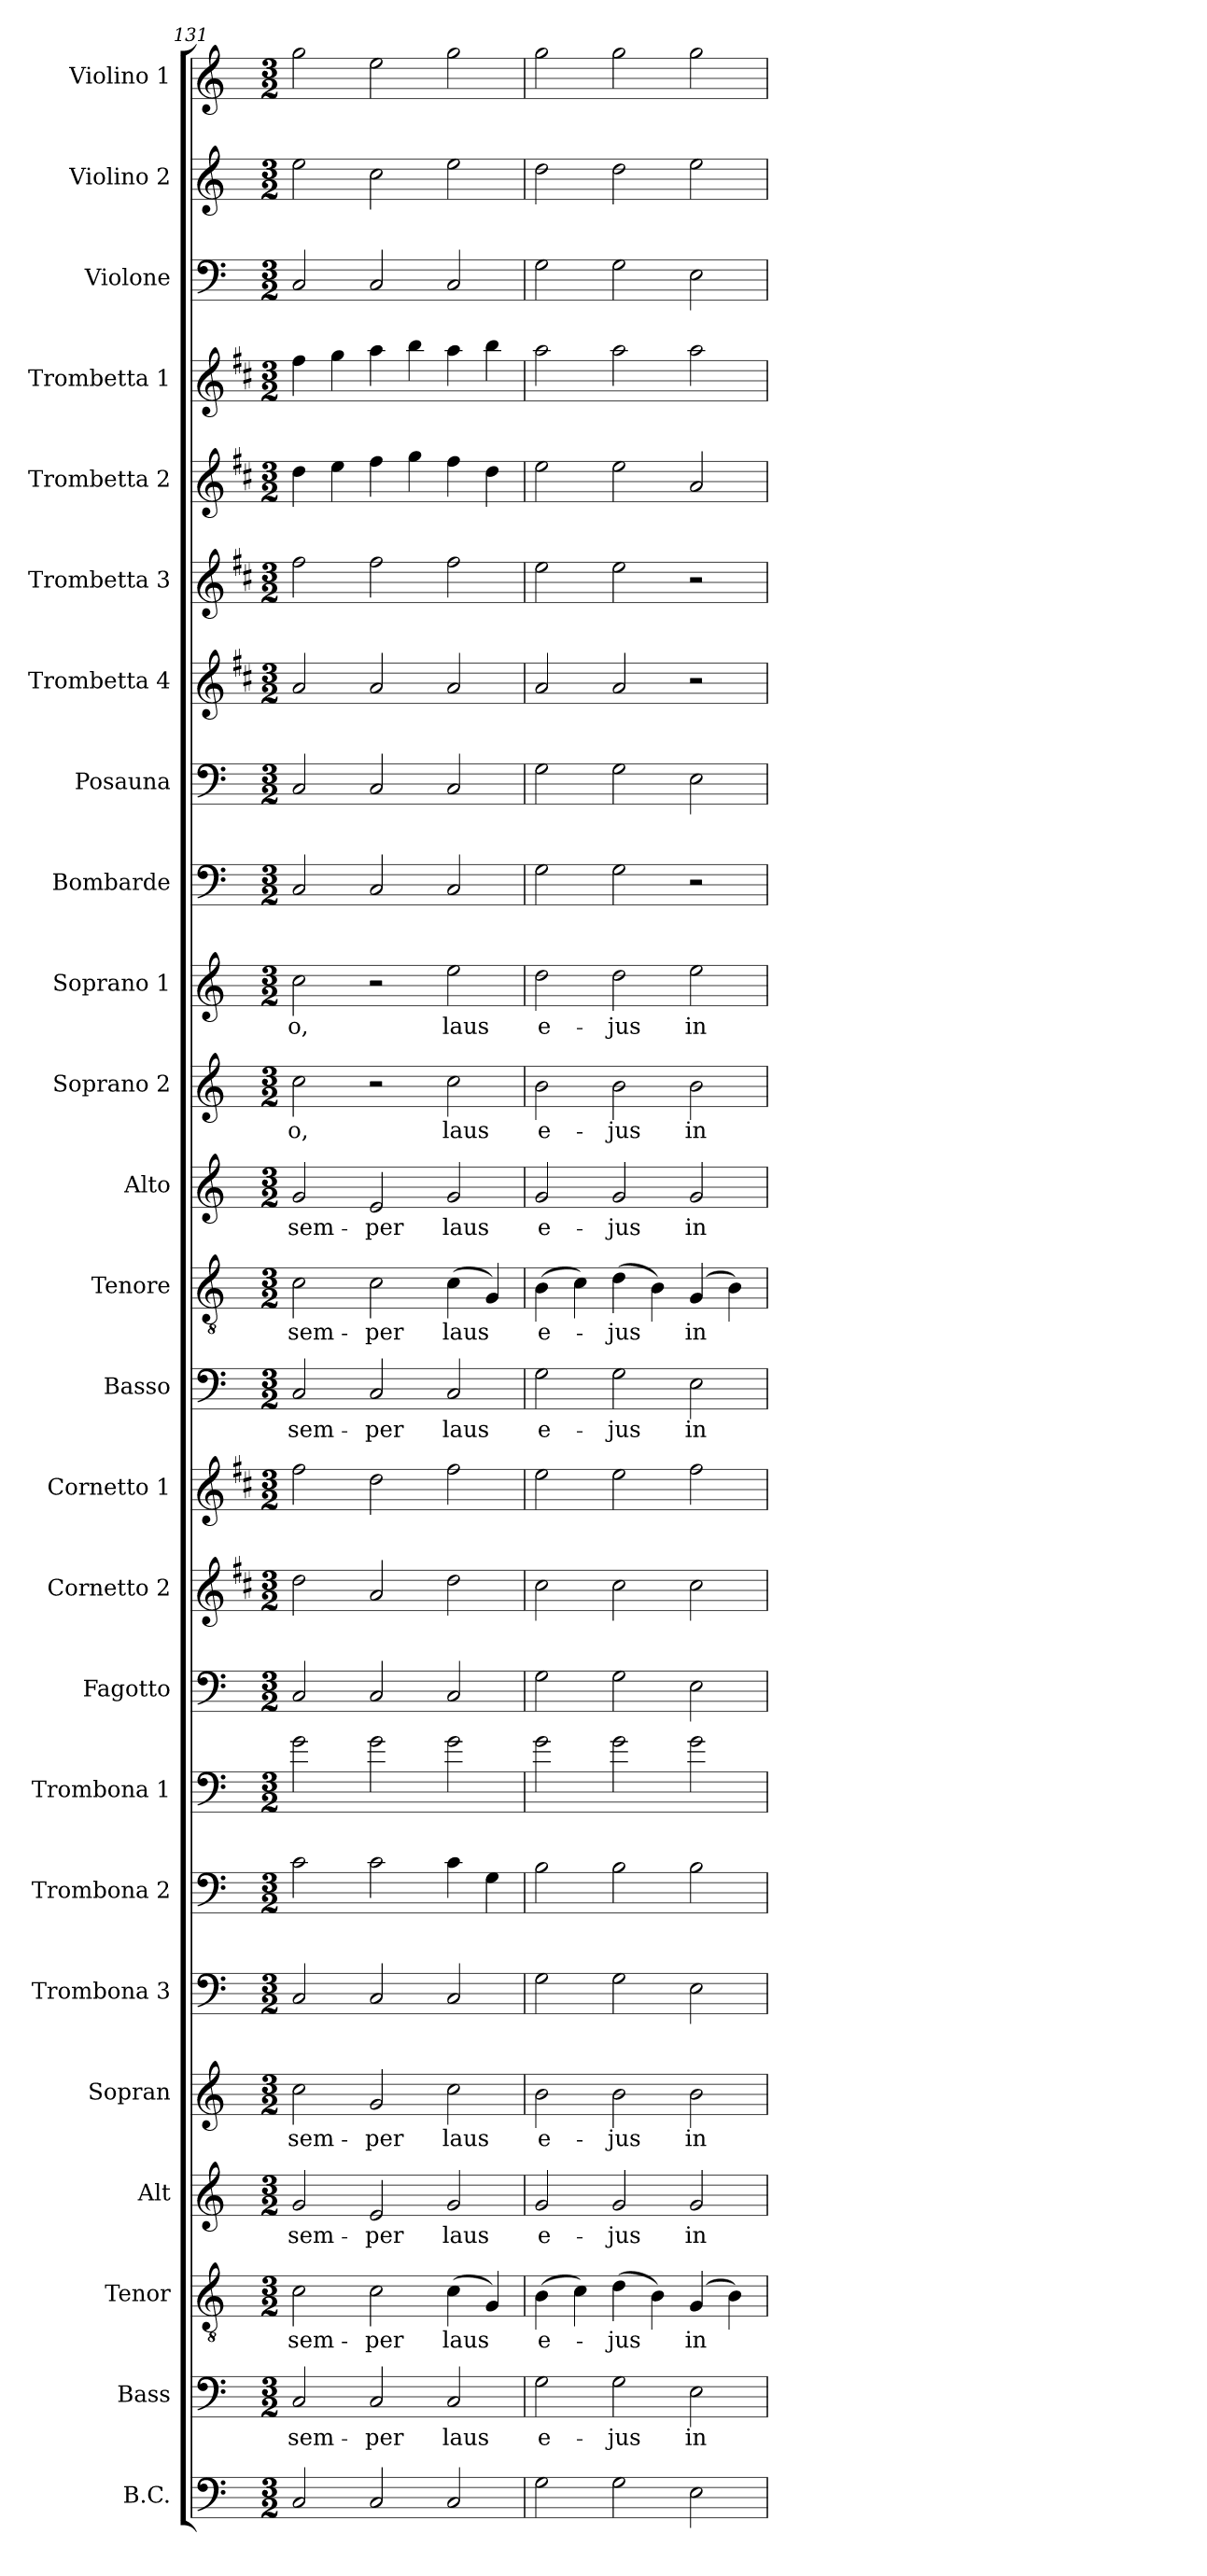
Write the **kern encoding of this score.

**kern	**kern	**text	**kern	**text	**kern	**text	**kern	**text	**kern	**kern	**kern	**kern	**kern	**kern	**kern	**text	**kern	**text	**kern	**text	**kern	**text	**kern	**text	**kern	**kern	**kern	**kern	**kern	**kern	**kern	**kern	**kern
*part25	*part24	*part24	*part23	*part23	*part22	*part22	*part21	*part21	*part20	*part19	*part18	*part17	*part16	*part15	*part14	*part14	*part13	*part13	*part12	*part12	*part11	*part11	*part10	*part10	*part9	*part8	*part7	*part6	*part5	*part4	*part3	*part2	*part1
*staff25	*staff24	*staff24	*staff23	*staff23	*staff22	*staff22	*staff21	*staff21	*staff20	*staff19	*staff18	*staff17	*staff16	*staff15	*staff14	*staff14	*staff13	*staff13	*staff12	*staff12	*staff11	*staff11	*staff10	*staff10	*staff9	*staff8	*staff7	*staff6	*staff5	*staff4	*staff3	*staff2	*staff1
*I"B.C.	*I"Bass	*	*I"Tenor	*	*I"Alt	*	*I"Sopran	*	*I"Trombona 3	*I"Trombona 2	*I"Trombona 1	*I"Fagotto	*I"Cornetto 2	*I"Cornetto 1	*I"Basso	*	*I"Tenore	*	*I"Alto	*	*I"Soprano 2	*	*I"Soprano 1	*	*I"Bombarde	*I"Posauna	*I"Trombetta 4	*I"Trombetta 3	*I"Trombetta 2	*I"Trombetta 1	*I"Violone	*I"Violino 2	*I"Violino 1
*I'B.C.	*I'B.	*	*I'T.	*	*I'A.	*	*I'S.	*	*I'Tbn. 2	*I'Tbn. 2	*I'Tbn. 1	*I'Fag.	*I'Cor. 2	*I'Cor. 1	*I'B.	*	*I'T.	*	*I'A.	*	*I'S.	*	*I'S.	*	*	*	*	*	*	*	*	*I'Vl. 2	*I'Vl. 1
*clefF4	*clefF4	*	*clefGv2	*	*clefG2	*	*clefG2	*	*clefF4	*clefF4	*clefF4	*clefF4	*clefG2	*clefG2	*clefF4	*	*clefGv2	*	*clefG2	*	*clefG2	*	*clefG2	*	*clefF4	*clefF4	*clefG2	*clefG2	*clefG2	*clefG2	*clefF4	*clefG2	*clefG2
*	*	*	*ITrd7c12	*	*	*	*	*	*	*	*	*	*ITrd1c2	*ITrd1c2	*	*	*ITrd7c12	*	*	*	*	*	*	*	*	*	*ITrd1c2	*ITrd1c2	*ITrd1c2	*ITrd1c2	*	*	*
*k[]	*k[]	*	*k[]	*	*k[]	*	*k[]	*	*k[]	*k[]	*k[]	*k[]	*k[]	*k[]	*k[]	*	*k[]	*	*k[]	*	*k[]	*	*k[]	*	*k[]	*k[]	*k[]	*k[]	*k[]	*k[]	*k[]	*k[]	*k[]
*C:	*C:	*	*C:	*	*C:	*	*C:	*	*C:	*C:	*C:	*C:	*C:	*C:	*C:	*	*C:	*	*C:	*	*C:	*	*C:	*	*C:	*C:	*C:	*C:	*C:	*C:	*C:	*C:	*C:
*M3/2	*M3/2	*	*M3/2	*	*M3/2	*	*M3/2	*	*M3/2	*M3/2	*M3/2	*M3/2	*M3/2	*M3/2	*M3/2	*	*M3/2	*	*M3/2	*	*M3/2	*	*M3/2	*	*M3/2	*M3/2	*M3/2	*M3/2	*M3/2	*M3/2	*M3/2	*M3/2	*M3/2
=131	=131	=131	=131	=131	=131	=131	=131	=131	=131	=131	=131	=131	=131	=131	=131	=131	=131	=131	=131	=131	=131	=131	=131	=131	=131	=131	=131	=131	=131	=131	=131	=131	=131
!	!	!LO:LY:b:color=#000000	!	!	!	!	!	!	!	!	!	!	!	!	!	!	!	!	!	!	!	!	!	!	!	!	!	!	!	!	!	!	!
!	!	!	!	!LO:LY:b:color=#000000	!	!	!	!	!	!	!	!	!	!	!	!	!	!	!	!	!	!	!	!	!	!	!	!	!	!	!	!	!
!	!	!	!	!	!	!LO:LY:b:color=#000000	!	!	!	!	!	!	!	!	!	!	!	!	!	!	!	!	!	!	!	!	!	!	!	!	!	!	!
!	!	!	!	!	!	!	!	!LO:LY:b:color=#000000	!	!	!	!	!	!	!	!	!	!	!	!	!	!	!	!	!	!	!	!	!	!	!	!	!
!	!	!	!	!	!	!	!	!	!	!	!	!	!	!	!	!LO:LY:b:color=#000000	!	!	!	!	!	!	!	!	!	!	!	!	!	!	!	!	!
!	!	!	!	!	!	!	!	!	!	!	!	!	!	!	!	!	!	!LO:LY:b:color=#000000	!	!	!	!	!	!	!	!	!	!	!	!	!	!	!
!	!	!	!	!	!	!	!	!	!	!	!	!	!	!	!	!	!	!	!	!LO:LY:b:color=#000000	!	!	!	!	!	!	!	!	!	!	!	!	!
!	!	!	!	!	!	!	!	!	!	!	!	!	!	!	!	!	!	!	!	!	!	!LO:LY:b:color=#000000	!	!	!	!	!	!	!	!	!	!	!
!	!	!	!	!	!	!	!	!	!	!	!	!	!	!	!	!	!	!	!	!	!	!	!	!LO:LY:b:color=#000000	!	!	!	!	!	!	!	!	!
2Ci/	2Ci/	sem-	2Ci\	sem-	2gi/	sem-	2cci\	sem-	2Ci/	2ci\	2gi\	2Ci/	2cci\	2eei\	2Ci/	sem-	2Ci\	sem-	2gi/	sem-	2cci\	-o,	2cci\	-o,	2Ci/	2Ci/	2gi/	2eei\	4cci\	4eei\	2Ci/	2eei\	2ggi\
.	.	.	.	.	.	.	.	.	.	.	.	.	.	.	.	.	.	.	.	.	.	.	.	.	.	.	.	.	4ddi\	4ffi\	.	.	.
!	!	!LO:LY:b:color=#000000	!	!	!	!	!	!	!	!	!	!	!	!	!	!	!	!	!	!	!	!	!	!	!	!	!	!	!	!	!	!	!
!	!	!	!	!LO:LY:b:color=#000000	!	!	!	!	!	!	!	!	!	!	!	!	!	!	!	!	!	!	!	!	!	!	!	!	!	!	!	!	!
!	!	!	!	!	!	!LO:LY:b:color=#000000	!	!	!	!	!	!	!	!	!	!	!	!	!	!	!	!	!	!	!	!	!	!	!	!	!	!	!
!	!	!	!	!	!	!	!	!LO:LY:b:color=#000000	!	!	!	!	!	!	!	!	!	!	!	!	!	!	!	!	!	!	!	!	!	!	!	!	!
!	!	!	!	!	!	!	!	!	!	!	!	!	!	!	!	!LO:LY:b:color=#000000	!	!	!	!	!	!	!	!	!	!	!	!	!	!	!	!	!
!	!	!	!	!	!	!	!	!	!	!	!	!	!	!	!	!	!	!LO:LY:b:color=#000000	!	!	!	!	!	!	!	!	!	!	!	!	!	!	!
!	!	!	!	!	!	!	!	!	!	!	!	!	!	!	!	!	!	!	!	!LO:LY:b:color=#000000	!	!	!	!	!	!	!	!	!	!	!	!	!
2Ci/	2Ci/	-per	2Ci\	-per	2ei/	-per	2gi/	-per	2Ci/	2ci\	2gi\	2Ci/	2gi/	2cci\	2Ci/	-per	2Ci\	-per	2ei/	-per	2r	.	2r	.	2Ci/	2Ci/	2gi/	2eei\	4eei\	4ggi\	2Ci/	2cci\	2eei\
.	.	.	.	.	.	.	.	.	.	.	.	.	.	.	.	.	.	.	.	.	.	.	.	.	.	.	.	.	4ffi\	4aai\	.	.	.
!	!	!LO:LY:b:color=#000000	!	!	!	!	!	!	!	!	!	!	!	!	!	!	!	!	!	!	!	!	!	!	!	!	!	!	!	!	!	!	!
!	!	!	!	!LO:LY:b:color=#000000	!	!	!	!	!	!	!	!	!	!	!	!	!	!	!	!	!	!	!	!	!	!	!	!	!	!	!	!	!
!	!	!	!	!	!	!LO:LY:b:color=#000000	!	!	!	!	!	!	!	!	!	!	!	!	!	!	!	!	!	!	!	!	!	!	!	!	!	!	!
!	!	!	!	!	!	!	!	!LO:LY:b:color=#000000	!	!	!	!	!	!	!	!	!	!	!	!	!	!	!	!	!	!	!	!	!	!	!	!	!
!	!	!	!	!	!	!	!	!	!	!	!	!	!	!	!	!LO:LY:b:color=#000000	!	!	!	!	!	!	!	!	!	!	!	!	!	!	!	!	!
!	!	!	!	!	!	!	!	!	!	!	!	!	!	!	!	!	!	!LO:LY:b:color=#000000	!	!	!	!	!	!	!	!	!	!	!	!	!	!	!
!	!	!	!	!	!	!	!	!	!	!	!	!	!	!	!	!	!	!	!	!LO:LY:b:color=#000000	!	!	!	!	!	!	!	!	!	!	!	!	!
!	!	!	!	!	!	!	!	!	!	!	!	!	!	!	!	!	!	!	!	!	!	!LO:LY:b:color=#000000	!	!	!	!	!	!	!	!	!	!	!
!	!	!	!	!	!	!	!	!	!	!	!	!	!	!	!	!	!	!	!	!	!	!	!	!LO:LY:b:color=#000000	!	!	!	!	!	!	!	!	!
2Ci/	2Ci/	laus	(4Ci\	laus	2gi/	laus	2cci\	laus	2Ci/	4ci\	2gi\	2Ci/	2cci\	2eei\	2Ci/	laus	(4Ci\	laus	2gi/	laus	2cci\	laus	2eei\	laus	2Ci/	2Ci/	2gi/	2eei\	4eei\	4ggi\	2Ci/	2eei\	2ggi\
.	.	.	4GGi/)	.	.	.	.	.	.	4Gi\	.	.	.	.	.	.	4GGi/)	.	.	.	.	.	.	.	.	.	.	.	4cci\	4aai\	.	.	.
=132	=132	=132	=132	=132	=132	=132	=132	=132	=132	=132	=132	=132	=132	=132	=132	=132	=132	=132	=132	=132	=132	=132	=132	=132	=132	=132	=132	=132	=132	=132	=132	=132	=132
!	!	!LO:LY:b:color=#000000	!	!	!	!	!	!	!	!	!	!	!	!	!	!	!	!	!	!	!	!	!	!	!	!	!	!	!	!	!	!	!
!	!	!	!	!LO:LY:b:color=#000000	!	!	!	!	!	!	!	!	!	!	!	!	!	!	!	!	!	!	!	!	!	!	!	!	!	!	!	!	!
!	!	!	!	!	!	!LO:LY:b:color=#000000	!	!	!	!	!	!	!	!	!	!	!	!	!	!	!	!	!	!	!	!	!	!	!	!	!	!	!
!	!	!	!	!	!	!	!	!LO:LY:b:color=#000000	!	!	!	!	!	!	!	!	!	!	!	!	!	!	!	!	!	!	!	!	!	!	!	!	!
!	!	!	!	!	!	!	!	!	!	!	!	!	!	!	!	!LO:LY:b:color=#000000	!	!	!	!	!	!	!	!	!	!	!	!	!	!	!	!	!
!	!	!	!	!	!	!	!	!	!	!	!	!	!	!	!	!	!	!LO:LY:b:color=#000000	!	!	!	!	!	!	!	!	!	!	!	!	!	!	!
!	!	!	!	!	!	!	!	!	!	!	!	!	!	!	!	!	!	!	!	!LO:LY:b:color=#000000	!	!	!	!	!	!	!	!	!	!	!	!	!
!	!	!	!	!	!	!	!	!	!	!	!	!	!	!	!	!	!	!	!	!	!	!LO:LY:b:color=#000000	!	!	!	!	!	!	!	!	!	!	!
!	!	!	!	!	!	!	!	!	!	!	!	!	!	!	!	!	!	!	!	!	!	!	!	!LO:LY:b:color=#000000	!	!	!	!	!	!	!	!	!
2Gi\	2Gi\	e-	(4BBi\	e-	2gi/	e-	2bi\	e-	2Gi\	2Bi\	2gi\	2Gi\	2bi\	2ddi\	2Gi\	e-	(4BBi\	e-	2gi/	e-	2bi\	e-	2ddi\	e-	2Gi\	2Gi\	2gi/	2ddi\	2ddi\	2ggi\	2Gi\	2ddi\	2ggi\
.	.	.	4Ci\)	.	.	.	.	.	.	.	.	.	.	.	.	.	4Ci\)	.	.	.	.	.	.	.	.	.	.	.	.	.	.	.	.
!	!	!LO:LY:b:color=#000000	!	!	!	!	!	!	!	!	!	!	!	!	!	!	!	!	!	!	!	!	!	!	!	!	!	!	!	!	!	!	!
!	!	!	!	!LO:LY:b:color=#000000	!	!	!	!	!	!	!	!	!	!	!	!	!	!	!	!	!	!	!	!	!	!	!	!	!	!	!	!	!
!	!	!	!	!	!	!LO:LY:b:color=#000000	!	!	!	!	!	!	!	!	!	!	!	!	!	!	!	!	!	!	!	!	!	!	!	!	!	!	!
!	!	!	!	!	!	!	!	!LO:LY:b:color=#000000	!	!	!	!	!	!	!	!	!	!	!	!	!	!	!	!	!	!	!	!	!	!	!	!	!
!	!	!	!	!	!	!	!	!	!	!	!	!	!	!	!	!LO:LY:b:color=#000000	!	!	!	!	!	!	!	!	!	!	!	!	!	!	!	!	!
!	!	!	!	!	!	!	!	!	!	!	!	!	!	!	!	!	!	!LO:LY:b:color=#000000	!	!	!	!	!	!	!	!	!	!	!	!	!	!	!
!	!	!	!	!	!	!	!	!	!	!	!	!	!	!	!	!	!	!	!	!LO:LY:b:color=#000000	!	!	!	!	!	!	!	!	!	!	!	!	!
!	!	!	!	!	!	!	!	!	!	!	!	!	!	!	!	!	!	!	!	!	!	!LO:LY:b:color=#000000	!	!	!	!	!	!	!	!	!	!	!
!	!	!	!	!	!	!	!	!	!	!	!	!	!	!	!	!	!	!	!	!	!	!	!	!LO:LY:b:color=#000000	!	!	!	!	!	!	!	!	!
2Gi\	2Gi\	-jus	(4Di\	-jus	2gi/	-jus	2bi\	-jus	2Gi\	2Bi\	2gi\	2Gi\	2bi\	2ddi\	2Gi\	-jus	(4Di\	-jus	2gi/	-jus	2bi\	-jus	2ddi\	-jus	2Gi\	2Gi\	2gi/	2ddi\	2ddi\	2ggi\	2Gi\	2ddi\	2ggi\
.	.	.	4BBi\)	.	.	.	.	.	.	.	.	.	.	.	.	.	4BBi\)	.	.	.	.	.	.	.	.	.	.	.	.	.	.	.	.
!	!	!LO:LY:b:color=#000000	!	!	!	!	!	!	!	!	!	!	!	!	!	!	!	!	!	!	!	!	!	!	!	!	!	!	!	!	!	!	!
!	!	!	!	!LO:LY:b:color=#000000	!	!	!	!	!	!	!	!	!	!	!	!	!	!	!	!	!	!	!	!	!	!	!	!	!	!	!	!	!
!	!	!	!	!	!	!LO:LY:b:color=#000000	!	!	!	!	!	!	!	!	!	!	!	!	!	!	!	!	!	!	!	!	!	!	!	!	!	!	!
!	!	!	!	!	!	!	!	!LO:LY:b:color=#000000	!	!	!	!	!	!	!	!	!	!	!	!	!	!	!	!	!	!	!	!	!	!	!	!	!
!	!	!	!	!	!	!	!	!	!	!	!	!	!	!	!	!LO:LY:b:color=#000000	!	!	!	!	!	!	!	!	!	!	!	!	!	!	!	!	!
!	!	!	!	!	!	!	!	!	!	!	!	!	!	!	!	!	!	!LO:LY:b:color=#000000	!	!	!	!	!	!	!	!	!	!	!	!	!	!	!
!	!	!	!	!	!	!	!	!	!	!	!	!	!	!	!	!	!	!	!	!LO:LY:b:color=#000000	!	!	!	!	!	!	!	!	!	!	!	!	!
!	!	!	!	!	!	!	!	!	!	!	!	!	!	!	!	!	!	!	!	!	!	!LO:LY:b:color=#000000	!	!	!	!	!	!	!	!	!	!	!
!	!	!	!	!	!	!	!	!	!	!	!	!	!	!	!	!	!	!	!	!	!	!	!	!LO:LY:b:color=#000000	!	!	!	!	!	!	!	!	!
2Ei\	2Ei\	in	(4GGi/	in	2gi/	in	2bi\	in	2Ei\	2Bi\	2gi\	2Ei\	2bi\	2eei\	2Ei\	in	(4GGi/	in	2gi/	in	2bi\	in	2eei\	in	2r	2Ei\	2r	2r	2gi/	2ggi\	2Ei\	2eei\	2ggi\
.	.	.	4BBi\)	.	.	.	.	.	.	.	.	.	.	.	.	.	4BBi\)	.	.	.	.	.	.	.	.	.	.	.	.	.	.	.	.
=	=	=	=	=	=	=	=	=	=	=	=	=	=	=	=	=	=	=	=	=	=	=	=	=	=	=	=	=	=	=	=	=	=
*-	*-	*-	*-	*-	*-	*-	*-	*-	*-	*-	*-	*-	*-	*-	*-	*-	*-	*-	*-	*-	*-	*-	*-	*-	*-	*-	*-	*-	*-	*-	*-	*-	*-
